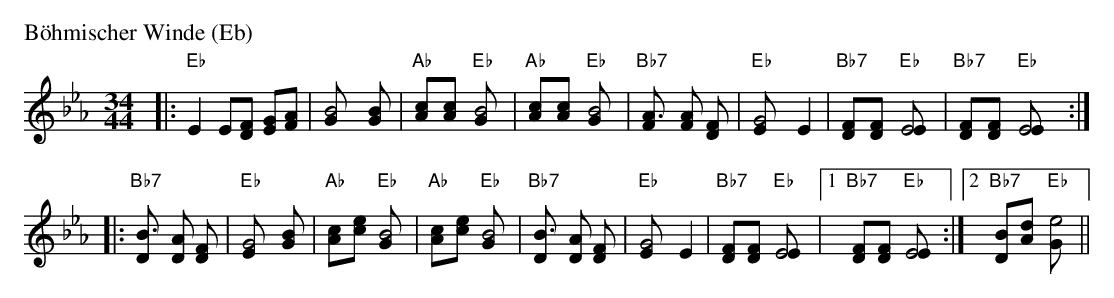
X:1
P: B\"ohmischer Winde (Eb)
M: 34/44
L: 1/8
K: Eb
|: "Eb"E2E[FD] [GE][AF] | [B4G] [B2G] \
| "Ab"[c2A][c2A] "Eb"[B4G] | "Ab"[c2A][c2A] "Eb"[B4G] \
| "Bb7"[A3F] [AF] [F2D] | "Eb"[G4E] E2 \
| "Bb7"[F2D][F2D] "Eb"[E4E] | "Bb7"[F2D][F2D] "Eb"[E4E] :|
|: "Bb7"[B3D] [AD] [F2D] | "Eb"[G4E] [B2G] \
| "Ab"[c2A][e2c] "Eb"[B4G] | "Ab"[c2A][e2c] "Eb"[B4G] \
| "Bb7"[B3D] [AD] [F2D] | "Eb"[G4E] E2 \
| "Bb7"[F2D][F2D] "Eb"[E4E] |1 "Bb7"[F2D][F2D] "Eb"[E4E] :|2 "Bb7"[B2D][d2A] "Eb"[e4G] ||
